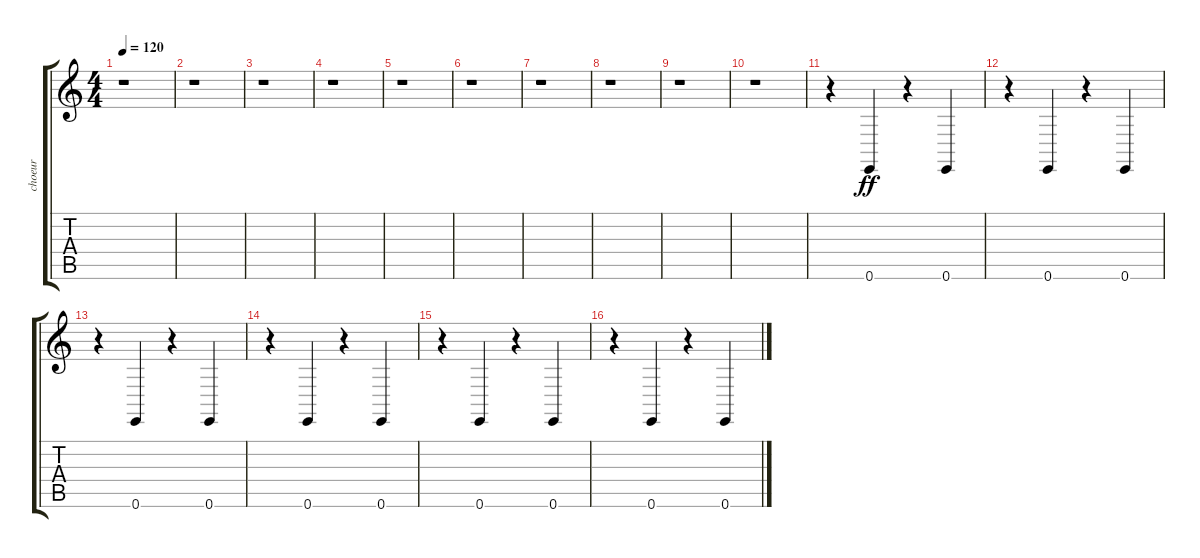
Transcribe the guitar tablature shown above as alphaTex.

\track ("choeur" "choeur") {instrument choiraahs}
\staff {score tabs}
\tuning (E4 B3 G3 D3 A2 E2) {hide}
\ts (4 4)
\tempo 120
\clef g2
\ks c
r.1{dy ff} |
r.1 |
r.1 |
r.1 |
r.1 |
r.1 |
r.1 |
r.1 |
r.1 |
r.1 |
r.4 0.6.4 r.4 0.6.4 |
r.4 0.6.4 r.4 0.6.4 |
r.4 0.6.4 r.4 0.6.4 |
r.4 0.6.4 r.4 0.6.4 |
r.4 0.6.4 r.4 0.6.4 |
r.4 0.6.4 r.4 0.6.4
